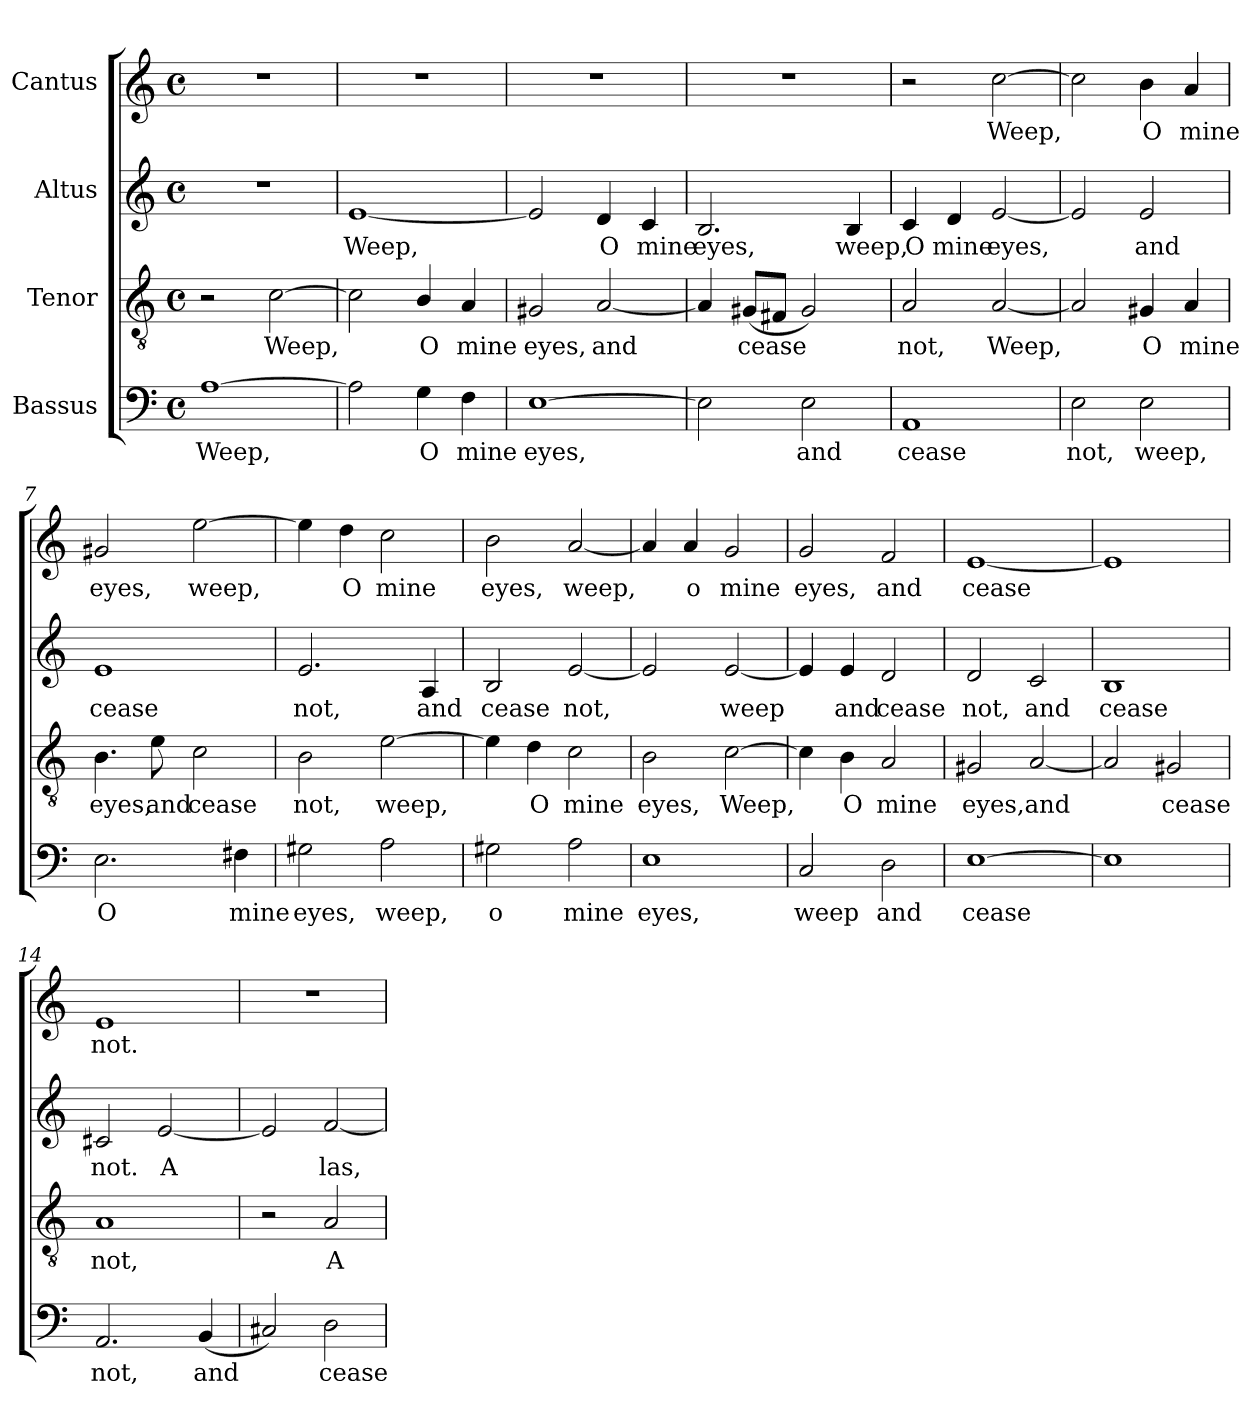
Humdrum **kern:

**kern	**text	**kern	**text	**kern	**text	**kern	**text
*part4	*part4	*part3	*part3	*part2	*part2	*part1	*part1
*staff4	*staff4	*staff3	*staff3	*staff2	*staff2	*staff1	*staff1
*I"Bassus	*	*I"Tenor	*	*I"Altus	*	*I"Cantus	*
!!LO:PB:g=z
*stria5	*	*stria5	*	*stria5	*	*stria5	*
*clefF4	*	*clefGv2	*	*clefG2	*	*clefG2	*
*M4/4	*	*M4/4	*	*M4/4	*	*M4/4	*
*met(c)	*	*met(c)	*	*met(c)	*	*met(c)	*
*MM120	*	*MM120	*	*MM120	*	*MM120	*
=1	=1	=1	=1	=1	=1	=1	=1
!	!LO:LY:b:cj	!	!	!	!	!	!
[>1A	Weep,	2r	.	1r	.	1r	.
!	!	!	!LO:LY:b:cj	!	!	!	!
.	.	[>2c\	Weep,	.	.	.	.
=2	=2	=2	=2	=2	=2	=2	=2
!	!LO:LY:b:cj	!	!LO:LY:b:cj	!	!LO:LY:b:cj	!	!
2A\]	.	2c\]	.	[<1e	Weep,	1r	.
!	!LO:LY:b:cj	!	!LO:LY:b:cj	!	!	!	!
4G\	O	4B/	O	.	.	.	.
!	!LO:LY:b:cj	!	!LO:LY:b:cj	!	!	!	!
4F\	mine	4A/	mine	.	.	.	.
=3	=3	=3	=3	=3	=3	=3	=3
!	!LO:LY:b:cj	!	!LO:LY:b:cj	!	!LO:LY:b:cj	!	!
[>1E	eyes,	2G#X/	eyes,	2e/]	.	1r	.
!	!	!	!LO:LY:b:cj	!	!LO:LY:b:cj	!	!
.	.	[<2A/	and	4d/	O	.	.
!	!	!	!	!	!LO:LY:b:cj	!	!
.	.	.	.	4c/	mine	.	.
=4	=4	=4	=4	=4	=4	=4	=4
!	!LO:LY:b:cj	!	!LO:LY:b:cj	!	!LO:LY:b:cj	!	!
2E\]	.	4A/]	.	2.B/	eyes,	1r	.
!	!	!	!LO:LY:b:cj	!	!	!	!
.	.	(<8G#X/L	cease	.	.	.	.
!	!	!	!LO:LY:b:cj	!	!	!	!
.	.	8F#X/J	.	.	.	.	.
!	!LO:LY:b:cj	!	!LO:LY:b:cj	!	!	!	!
2E\	and	2G#/)	.	.	.	.	.
!	!	!	!	!	!LO:LY:b:cj	!	!
.	.	.	.	4B/	weep,	.	.
=5	=5	=5	=5	=5	=5	=5	=5
!	!LO:LY:b:cj	!	!LO:LY:b:cj	!	!LO:LY:b:cj	!	!
1AA	cease	2A/	not,	4c/	O	2r	.
!	!	!	!	!	!LO:LY:b:cj	!	!
.	.	.	.	4d/	mine	.	.
!	!	!	!LO:LY:b:cj	!	!LO:LY:b:cj	!	!LO:LY:b:cj
.	.	[<2A/	Weep,	[<2e/	eyes,	[>2cc\	Weep,
!!LO:LB:g=z
=6	=6	=6	=6	=6	=6	=6	=6
!	!LO:LY:b:cj	!	!LO:LY:b:cj	!	!LO:LY:b:cj	!	!LO:LY:b:cj
2E\	not,	2A/]	.	2e/]	.	2cc\]	.
!	!LO:LY:b:cj	!	!LO:LY:b:cj	!	!LO:LY:b:cj	!	!LO:LY:b:cj
2E\	weep,	4G#X/	O	2e/	and	4b\	O
!	!	!	!LO:LY:b:cj	!	!	!	!LO:LY:b:cj
.	.	4A/	mine	.	.	4a/	mine
=7	=7	=7	=7	=7	=7	=7	=7
!	!LO:LY:b:cj	!	!LO:LY:b:cj	!	!LO:LY:b:cj	!	!LO:LY:b:cj
2.E\	O	4.B\	eyes,	1e	cease	2g#X/	eyes,
!	!	!	!LO:LY:b:cj	!	!	!	!
.	.	8e\	and	.	.	.	.
!	!	!	!LO:LY:b:cj	!	!	!	!LO:LY:b:cj
.	.	2c\	cease	.	.	[>2ee\	weep,
!	!LO:LY:b:cj	!	!	!	!	!	!
4F#X\	mine	.	.	.	.	.	.
=8	=8	=8	=8	=8	=8	=8	=8
!	!LO:LY:b:cj	!	!LO:LY:b:cj	!	!LO:LY:b:cj	!	!LO:LY:b:cj
2G#X\	eyes,	2B\	not,	2.e/	not,	4ee\]	.
!	!	!	!	!	!	!	!LO:LY:b:cj
.	.	.	.	.	.	4dd\	O
!	!LO:LY:b:cj	!	!LO:LY:b:cj	!	!	!	!LO:LY:b:cj
2A\	weep,	[>2e\	weep,	.	.	2cc\	mine
!	!	!	!	!	!LO:LY:b:cj	!	!
.	.	.	.	4A/	and	.	.
=9	=9	=9	=9	=9	=9	=9	=9
!	!LO:LY:b:cj	!	!LO:LY:b:cj	!	!LO:LY:b:cj	!	!LO:LY:b:cj
2G#X\	o	4e\]	.	2B/	cease	2b\	eyes,
!	!	!	!LO:LY:b:cj	!	!	!	!
.	.	4d\	O	.	.	.	.
!	!LO:LY:b:cj	!	!LO:LY:b:cj	!	!LO:LY:b:cj	!	!LO:LY:b:cj
2A\	mine	2c\	mine	[<2e/	not,	[<2a/	weep,
=10	=10	=10	=10	=10	=10	=10	=10
!	!LO:LY:b:cj	!	!LO:LY:b:cj	!	!LO:LY:b:cj	!	!LO:LY:b:cj
1E	eyes,	2B\	eyes,	2e/]	.	4a/]	.
!	!	!	!	!	!	!	!LO:LY:b:cj
.	.	.	.	.	.	4a/	o
!	!	!	!LO:LY:b:cj	!	!LO:LY:b:cj	!	!LO:LY:b:cj
.	.	[>2c\	Weep,	[<2e/	weep	2g/	mine
=11	=11	=11	=11	=11	=11	=11	=11
!	!LO:LY:b:cj	!	!LO:LY:b:cj	!	!LO:LY:b:cj	!	!LO:LY:b:cj
2C/	weep	4c\]	.	4e/]	.	2g/	eyes,
!	!	!	!LO:LY:b:cj	!	!LO:LY:b:cj	!	!
.	.	4B\	O	4e/	and	.	.
!	!LO:LY:b:cj	!	!LO:LY:b:cj	!	!LO:LY:b:cj	!	!LO:LY:b:cj
2D\	and	2A/	mine	2d/	cease	2f/	and
!!LO:LB:g=z
=12	=12	=12	=12	=12	=12	=12	=12
!	!LO:LY:b:cj	!	!LO:LY:b:cj	!	!LO:LY:b:cj	!	!LO:LY:b:cj
[>1E	cease	2G#X/	eyes,	2d/	not,	[<1e	cease
!	!	!	!LO:LY:b:cj	!	!LO:LY:b:cj	!	!
.	.	[<2A/	and	2c/	and	.	.
=13	=13	=13	=13	=13	=13	=13	=13
!	!	!	!LO:LY:b:cj	!	!LO:LY:b:cj	!	!
1E]	.	2A/]	.	1B	cease	1e]	.
!	!	!	!LO:LY:b:cj	!	!	!	!
.	.	2G#X/	cease	.	.	.	.
=14	=14	=14	=14	=14	=14	=14	=14
!	!LO:LY:b:cj	!	!LO:LY:b:cj	!	!LO:LY:b:cj	!	!LO:LY:b:cj
2.AA/	not,	1A	not,	2c#X/	not.	1e	not.
!	!	!	!	!	!LO:LY:b:cj	!	!
.	.	.	.	[<2e/	A-	.	.
!	!LO:LY:b:cj	!	!	!	!	!	!
(<4BB/	and	.	.	.	.	.	.
=15	=15	=15	=15	=15	=15	=15	=15
!	!LO:LY:b:cj	!	!	!	!LO:LY:b:cj	!	!
2C#X/)	.	2r	.	2e/]	-	1r	.
!	!LO:LY:b:cj	!	!LO:LY:b:cj	!	!LO:LY:b:cj	!	!
2D\	cease	2A/	A-	[<2f/	las,	.	.
=	=	=	=	=	=	=	=
*-	*-	*-	*-	*-	*-	*-	*-
